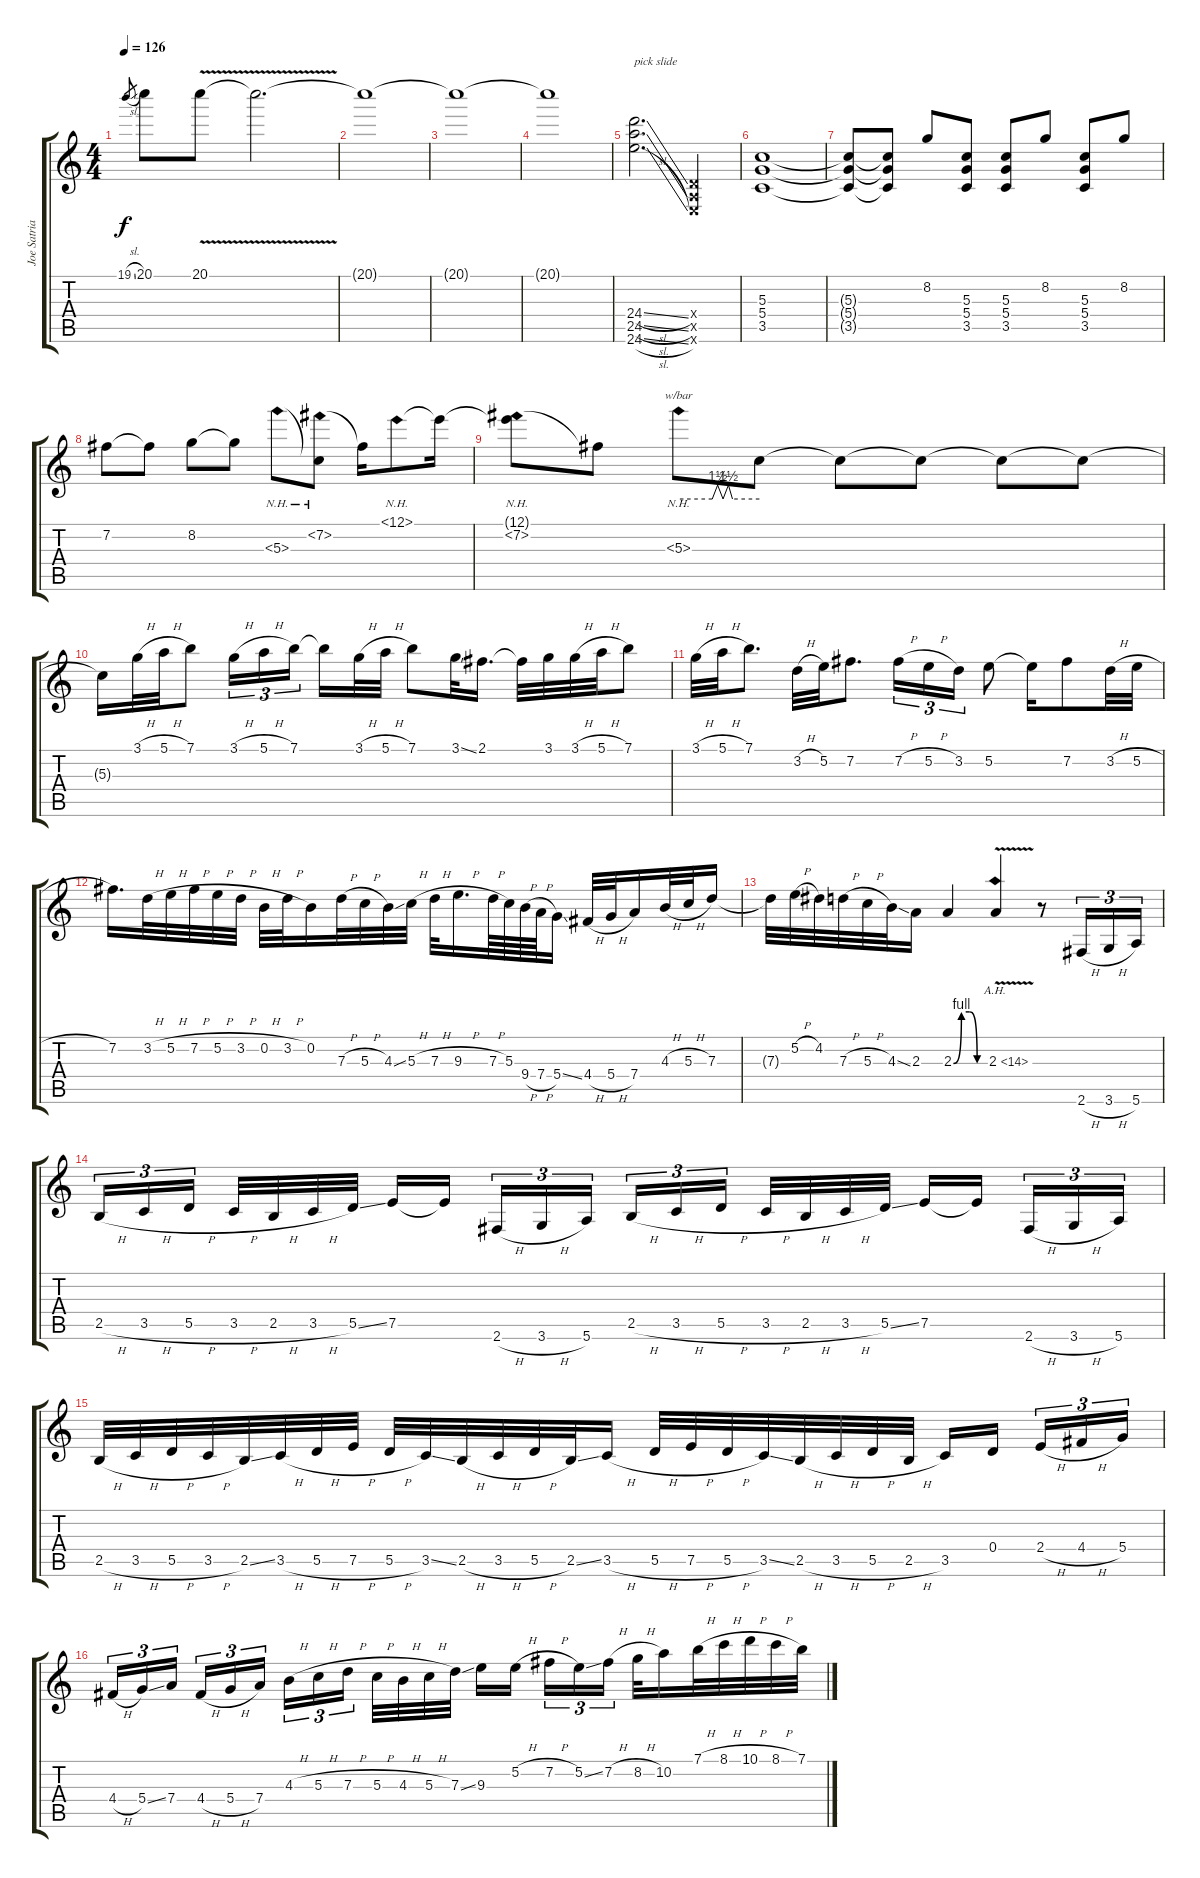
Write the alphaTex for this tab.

\track ("Joe Satriani - guitar" "Joe Satria") {instrument distortionguitar}
\staff {score tabs}
\tuning (E4 B3 G3 D3 A2 E2) {hide}
\ts (4 4)
\tempo 126
\clef g2
\ks c
19.1{sl}.8{gr dy f} 20.1.8 20.1{v}.8 20.1{t}.2{d} |
20.1{t}.1 |
20.1{t}.1 |
20.1{t}.1 |
(24.4{sl} 24.5{sl} 24.6{sl}).2{d txt "pick slide" instrument guitarfretnoise} (0.4{x} 0.5{x} 0.6{x}).4{instrument distortionguitar} |
(5.3 5.4 3.5).1 |
(5.3{t} 5.4{t} 3.5{t}).8 (5.3{t} 5.4{t} 3.5{t}).8 8.2.8 (5.3 5.4 3.5).8 (5.3 5.4 3.5).8 8.2.8 (5.3 5.4 3.5).8 8.2.8 |
7.2.8 7.2{t}.8 8.2.8 8.2{t}.8 5.3{nh}.8 (7.2{nh} 5.3{t}).8 7.2{t}.16 12.1{nh}.8 12.1{t}.16 |
(12.1{t} 7.2{nh}).8 7.2{t}.8 5.3{nh}.8{tbe (custom default 0 0 25 0 29 6 33 0 37 6 40 0 60 0)} 5.3{t}.8 5.3{t}.8 5.3{t}.8 5.3{t}.8 5.3{t}.8 |
5.3{t}.16 3.1{h}.32 5.1{h}.32 7.1.8 3.1{h}.16{tu (3 2)} 5.1{h}.16{tu (3 2)} 7.1.16{tu (3 2) beam splitsecondary} 7.1{t}.16 3.1{h}.32 5.1{h}.32 7.1.8 3.1{ss}.32 2.1.16{d} 2.1{t}.32 3.1.32 3.1{h}.32 5.1{h}.32 7.1.8 |
3.1{h}.32 5.1{h}.32 7.1.8{d} 3.2{h}.32 5.2.32 7.2.8{d} 7.2{h}.16{tu (3 2)} 5.2{h}.16{tu (3 2)} 3.2.16{tu (3 2)} 5.2.8 5.2{t}.16 7.2.8 3.2{h}.32 5.2{h}.32 |
7.2.16{d} 3.2{h}.32 5.2{h}.32 7.2{h}.32 5.2{h}.32 3.2{h}.32 0.2{h}.32 3.2{h}.32 0.2.16 7.3{h}.32 5.3{h}.32 4.3{ss}.32 5.3{h}.32 7.3{h}.32 9.3{h}.16{d} 7.3{h}.64 5.3.64 9.4{h}.64 7.4{h}.64 5.4{ss}.16 4.4{h}.32 5.4{h}.32 7.4.16 4.3{h}.32 5.3{h}.32 7.3.16 |
7.3{t}.32 5.2{h}.32 4.2.32 7.3{h}.32 5.3{h}.32 4.3{ss}.32 2.3.16 2.3{be (custom 0 0 15 4 30 4 45 0 60 0)}.4 2.3{ah 12 v}.4 r.8 2.6{h}.16{tu (3 2)} 3.6{h}.16{tu (3 2)} 5.6.16{tu (3 2)} |
2.5{h}.16{tu (3 2)} 3.5{h}.16{tu (3 2)} 5.5{h}.16{tu (3 2) beam splitsecondary} 3.5{h}.32 2.5{h}.32 3.5{h}.32 5.5{ss}.32 7.5.16 7.5{t}.16{beam splitsecondary} 2.6{h}.16{tu (3 2)} 3.6{h}.16{tu (3 2)} 5.6.16{tu (3 2)} 2.5{h}.16{tu (3 2)} 3.5{h}.16{tu (3 2)} 5.5{h}.16{tu (3 2) beam splitsecondary} 3.5{h}.32 2.5{h}.32 3.5{h}.32 5.5{ss}.32 7.5.16 7.5{t}.16{beam splitsecondary} 2.6{h}.16{tu (3 2)} 3.6{h}.16{tu (3 2)} 5.6.16{tu (3 2)} |
2.5{h}.32 3.5{h}.32 5.5{h}.32 3.5{h}.32 2.5{ss}.32 3.5{h}.32 5.5{h}.32 7.5{h}.32 5.5{h}.32 3.5{ss}.32 2.5{h}.32 3.5{h}.32 5.5{h}.32 2.5{ss}.32 3.5{h}.16 5.5{h}.32 7.5{h}.32 5.5{h}.32 3.5{ss}.32 2.5{h}.32 3.5{h}.32 5.5{h}.32 2.5{h}.32 3.5.16 0.4.16{beam splitsecondary} 2.4{h}.16{tu (3 2)} 4.4{h}.16{tu (3 2)} 5.4.16{tu (3 2)} |
4.4{h}.16{tu (3 2)} 5.4{ss}.16{tu (3 2)} 7.4.16{tu (3 2) beam splitsecondary} 4.4{h}.16{tu (3 2)} 5.4{h}.16{tu (3 2)} 7.4.16{tu (3 2)} 4.3{h}.16{tu (3 2)} 5.3{h}.16{tu (3 2)} 7.3{h}.16{tu (3 2) beam splitsecondary} 5.3{h}.32 4.3{h}.32 5.3{h}.32 7.3{ss}.32 9.3.16 5.2{h}.16{beam splitsecondary} 7.2{h}.16{tu (3 2)} 5.2{ss}.16{tu (3 2)} 7.2{h}.16{tu (3 2)} 8.2{h}.32 10.2.16 7.1{h}.32 8.1{h}.32 10.1{h}.32 8.1{h}.32 7.1{h}.32
